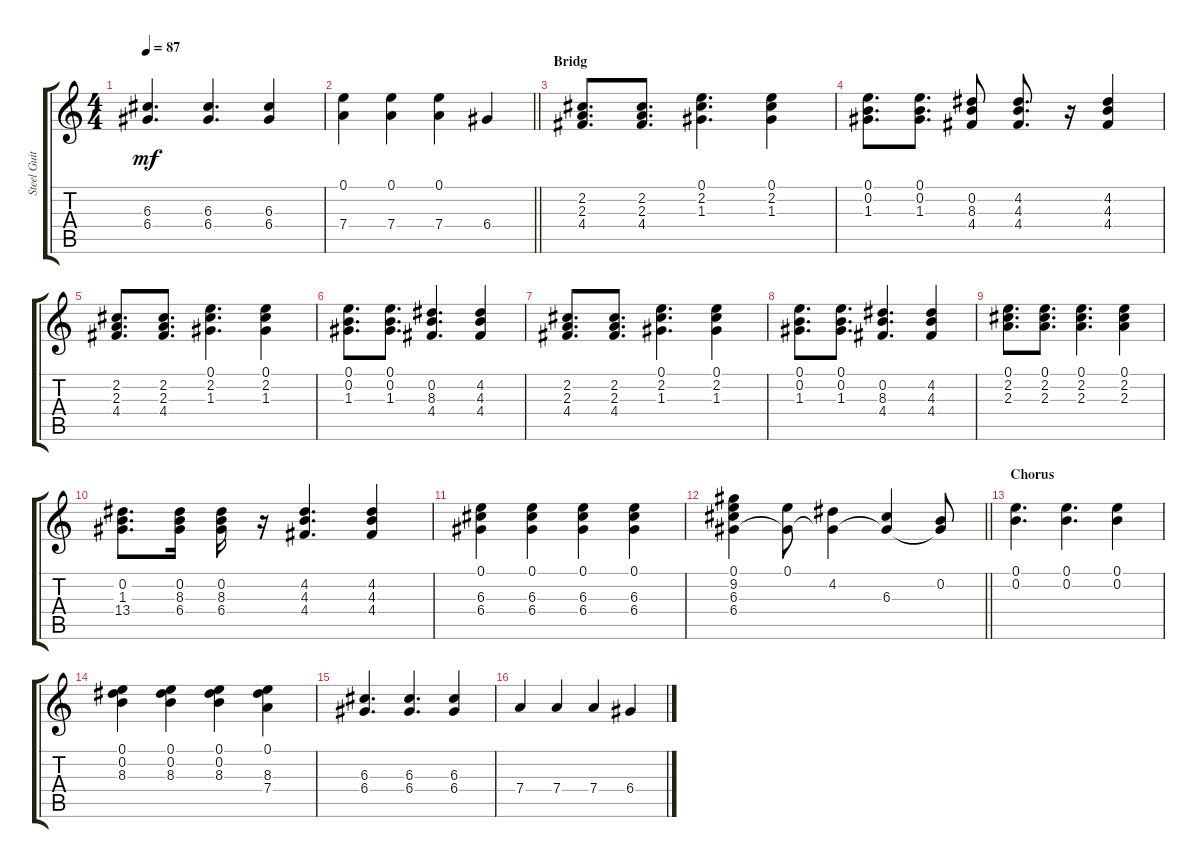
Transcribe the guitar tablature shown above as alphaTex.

\track ("Steel Guitar" "Steel Guit") {instrument acousticguitarsteel}
\staff {score tabs}
\tuning (E4 B3 G3 D3 A2 E2) {hide}
\ts (4 4)
\tempo 87
\clef g2
\ks c
(6.3 6.4).4{d dy mf} (6.3 6.4).4{d} (6.3 6.4).4 |
\barLineRight lightlight
(0.1 7.4).4 (0.1 7.4).4 (0.1 7.4).4 6.4.4 |
\section ("" "Bridg")
(2.2 2.3 4.4).8{d} (2.2 2.3 4.4).8{d} (0.1 2.2 1.3).4{d} (0.1 2.2 1.3).4 |
(0.1 0.2 1.3).8{d} (0.1 0.2 1.3).8{d} (0.2 8.3 4.4).8 (4.2 4.3 4.4).8{d} r.16 (4.2 4.3 4.4).4 |
(2.2 2.3 4.4).8{d} (2.2 2.3 4.4).8{d} (0.1 2.2 1.3).4{d} (0.1 2.2 1.3).4 |
(0.1 0.2 1.3).8{d} (0.1 0.2 1.3).8{d} (0.2 8.3 4.4).4{d} (4.2 4.3 4.4).4 |
(2.2 2.3 4.4).8{d} (2.2 2.3 4.4).8{d} (0.1 2.2 1.3).4{d} (0.1 2.2 1.3).4 |
(0.1 0.2 1.3).8{d} (0.1 0.2 1.3).8{d} (0.2 8.3 4.4).4{d} (4.2 4.3 4.4).4 |
(0.1 2.2 2.3).8{d} (0.1 2.2 2.3).8{d} (0.1 2.2 2.3).4{d} (0.1 2.2 2.3).4 |
(0.2 1.3 13.4).8{d} (0.2 8.3 6.4).16 (0.2 8.3 6.4).16 r.16 (4.2 4.3 4.4).4{d} (4.2 4.3 4.4).4 |
(0.1 6.3 6.4).4 (0.1 6.3 6.4).4 (0.1 6.3 6.4).4 (0.1 6.3 6.4).4 |
\barLineRight lightlight
(0.1 9.2 6.3 6.4).4 (0.1 6.4{t}).8 (4.2 6.4{t}).4 (6.3 6.4{t}).4 (0.2 6.4{t}).8 |
\section ("" "Chorus")
(0.1 0.2).4{d} (0.1 0.2).4{d} (0.1 0.2).4 |
(0.1 0.2 8.3).4 (0.1 0.2 8.3).4 (0.1 0.2 8.3).4 (0.1 8.3 7.4).4 |
(6.3 6.4).4{d} (6.3 6.4).4{d} (6.3 6.4).4 |
7.4.4 7.4.4 7.4.4 6.4.4
